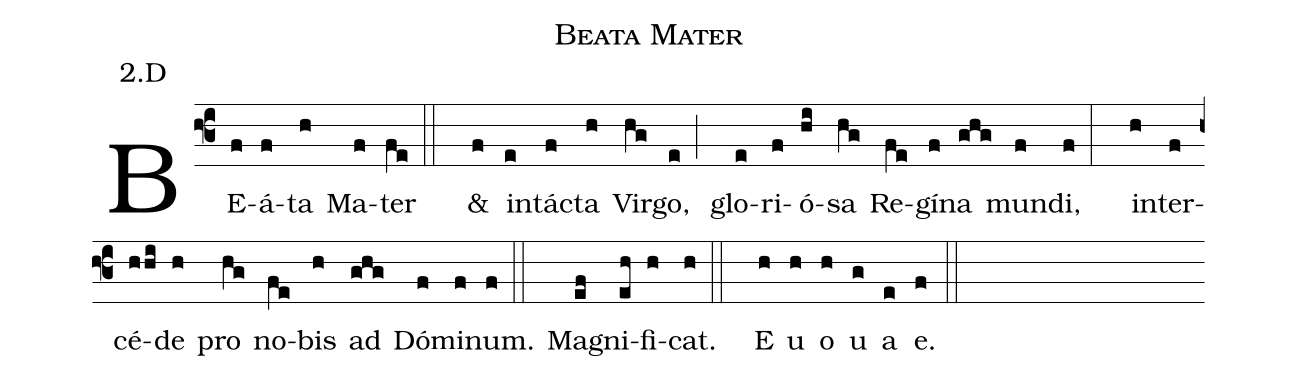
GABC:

name: Beata Mater;
annotation:2.D;
%%
(f3) BE(f)á(f)ta(h) Ma(f)ter(fe::) &(f) in(e)tác(f)ta(h) Vir(hg)go,(e;) glo(e)ri(f)ó(hi)sa(hg) Re(fe)gí(f)na(ghg) mun(f)di,(f:) in(h)ter(f)cé(hhi)de(h) pro(hg) no(fe)bis(h) ad(ghg) Dó(f)mi(f)num.(f::) Mag(ef)ni(eh)fi(h)cat.(h::) E(h) u(h) o(h) u(g) a(e) e.(f::)
